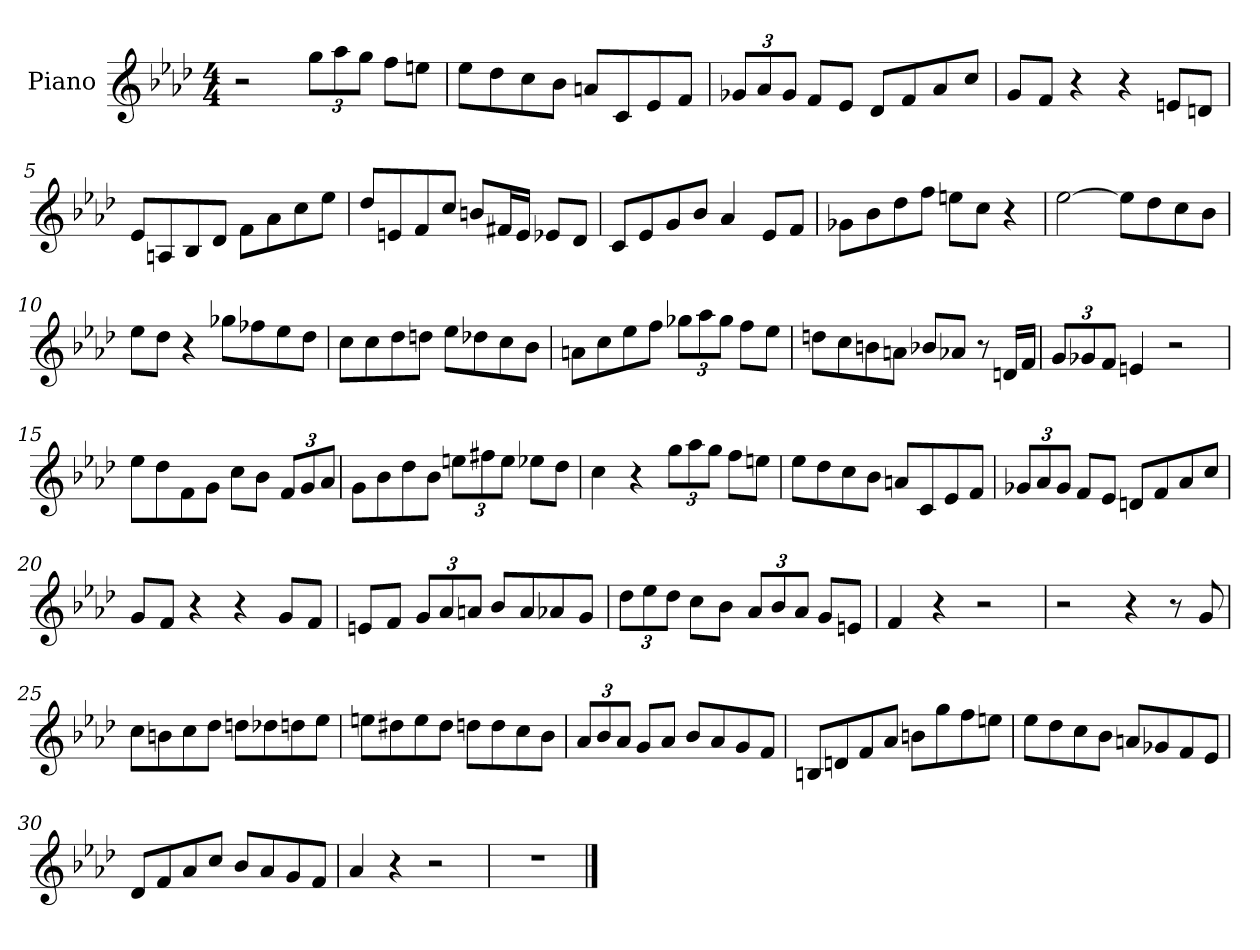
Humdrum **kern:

**kern
*part1
*staff1
*I"Piano
*I'Pno.
*clefG2
*k[b-e-a-d-]
*M4/4
=1
2r
*Xbrackettup
12gg\L
12aa-\
12gg\J
8ff\L
8een\J
=2
8ee-\L
8dd-\
8cc\
8b-\J
8an/L
8c/
8e-/
8f/J
=3
12g-X/L
12a-/
12g-/J
8f/L
8e-/J
8d-/L
8f/
8a-/
8cc/J
=4
8g/L
8f/J
4r
4r
8en/L
8dn/J
!!LO:LB:g=z
=5
8e-/L
8An/
8B-/
8d-/J
8f\L
8a-\
8cc\
8ee-\J
=6
8dd-/L
8en/
8f/
8cc/J
8bn/L
16f#X/L
16e/JJ
8e-X/L
8d-/J
=7
8c/L
8e-/
8g/
8b-/J
4a-/
8e-/L
8f/J
=8
8g-X\L
8b-\
8dd-\
8ff\J
8een\L
8cc\J
4r
!!LO:LB:g=z
=9
[2ee-\
8ee-\L]
8dd-\
8cc\
8b-\J
=10
8ee-\L
8dd-\J
4r
8gg-X\L
8ff-X\
8ee-\
8dd-\J
=11
8cc\L
8cc\
8dd-\
8ddn\J
8ee-\L
8dd-X\
8cc\
8b-\J
=12
8an\L
8cc\
8ee-\
8ff\J
12gg-X\L
12aa-\
12gg-\J
8ff\L
8ee-\J
!!LO:LB:g=z
=13
8ddn\L
8cc\
8bn\
8an\J
8b-X/L
8a-X/J
8r
16dn/LL
16f/JJ
=14
12g/L
12g-X/
12f/J
4en/
2r
=15
8ee-\L
8dd-\
8f\
8g\J
8cc\L
8b-\J
12f/L
12g/
12a-/J
=16
8g\L
8b-\
8dd-\
8b-\J
12een\L
12ff#X\
12ee\J
8ee-X\L
8dd-\J
!!LO:LB:g=z
=17
4cc\
4r
12gg\L
12aa-\
12gg\J
8ff\L
8een\J
=18
8ee-\L
8dd-\
8cc\
8b-\J
8an/L
8c/
8e-/
8f/J
=19
12g-X/L
12a-/
12g-/J
8f/L
8e-/J
8dn/L
8f/
8a-/
8cc/J
=20
8g/L
8f/J
4r
4r
8g/L
8f/J
!!LO:LB:g=z
=21
8en/L
8f/J
12g/L
12a-/
12an/J
8b-/L
8a/
8a-X/
8g/J
=22
12dd-\L
12ee-\
12dd-\J
8cc\L
8b-\J
12a-/L
12b-/
12a-/J
8g/L
8en/J
=23
4f/
4r
2r
=24
2r
4r
8r
8g/
!!LO:LB:g=z
=25
8cc\L
8bn\
8cc\
8dd-\J
8ddn\L
8dd-X\
8ddn\
8ee-\J
=26
8een\L
8dd#X\
8ee\
8dd#\J
8ddn\L
8dd\
8cc\
8b-\J
=27
12a-/L
12b-/
12a-/J
8g/L
8a-/J
8b-/L
8a-/
8g/
8f/J
=28
8Bn/L
8dn/
8f/
8a-/J
8bn\L
8gg\
8ff\
8een\J
!!LO:LB:g=z
=29
8ee-\L
8dd-\
8cc\
8b-\J
8an/L
8g-X/
8f/
8e-/J
=30
8d-/L
8f/
8a-/
8cc/J
8b-/L
8a-/
8g/
8f/J
=31
4a-/
4r
2r
=32
1r
==
*-
